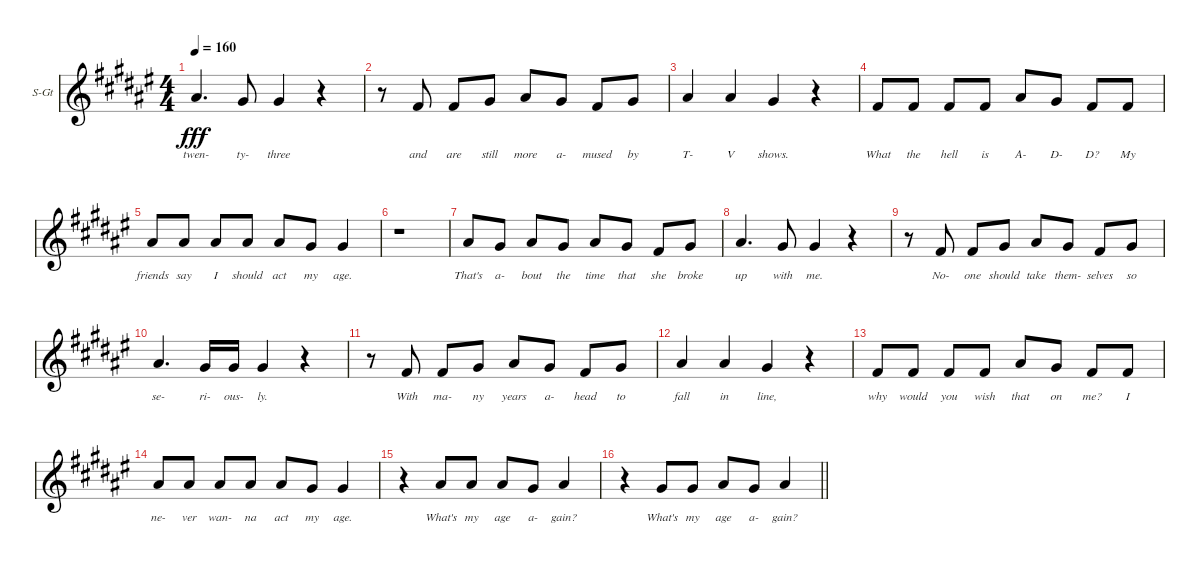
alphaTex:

\bracketExtendMode groupsimilarinstruments
\firstSystemTrackNameOrientation horizontal
\otherSystemsTrackNameOrientation horizontal
\track ("Lead Vocals" "S-Gt") {instrument lead6voice}
\staff {score}
\tuning (E4 B3 G3 D3 A2 E2)
\displaytranspose 12
\ts (4 4)
\tempo 160
\clef g2
\ks d#minor
3.3.4{d lyrics (0 "twen-") lyrics (1 "") lyrics (2 "") lyrics (3 "") lyrics (4 "") dy fff} 1.3.8{lyrics (0 "ty-") lyrics (1 "") lyrics (2 "") lyrics (3 "") lyrics (4 "")} 1.3.4{lyrics (0 "three") lyrics (1 "") lyrics (2 "") lyrics (3 "") lyrics (4 "")} r.4 |
r.8 4.4.8{lyrics (0 "and") lyrics (1 "") lyrics (2 "") lyrics (3 "") lyrics (4 "")} 4.4.8{lyrics (0 "are") lyrics (1 "") lyrics (2 "") lyrics (3 "") lyrics (4 "")} 1.3.8{lyrics (0 "still") lyrics (1 "") lyrics (2 "") lyrics (3 "") lyrics (4 "")} 3.3.8{lyrics (0 "more") lyrics (1 "") lyrics (2 "") lyrics (3 "") lyrics (4 "")} 1.3.8{lyrics (0 "a-") lyrics (1 "") lyrics (2 "") lyrics (3 "") lyrics (4 "")} 4.4.8{lyrics (0 "mused") lyrics (1 "") lyrics (2 "") lyrics (3 "") lyrics (4 "")} 1.3.8{lyrics (0 "by") lyrics (1 "") lyrics (2 "") lyrics (3 "") lyrics (4 "")} |
3.3.4{lyrics (0 "T-") lyrics (1 "") lyrics (2 "") lyrics (3 "") lyrics (4 "")} 3.3.4{lyrics (0 "V") lyrics (1 "") lyrics (2 "") lyrics (3 "") lyrics (4 "")} 1.3.4{lyrics (0 "shows.") lyrics (1 "") lyrics (2 "") lyrics (3 "") lyrics (4 "")} r.4 |
4.4.8{lyrics (0 "What") lyrics (1 "") lyrics (2 "") lyrics (3 "") lyrics (4 "")} 4.4.8{lyrics (0 "the") lyrics (1 "") lyrics (2 "") lyrics (3 "") lyrics (4 "")} 4.4.8{lyrics (0 "hell") lyrics (1 "") lyrics (2 "") lyrics (3 "") lyrics (4 "")} 4.4.8{lyrics (0 "is") lyrics (1 "") lyrics (2 "") lyrics (3 "") lyrics (4 "")} 3.3.8{lyrics (0 "A-") lyrics (1 "") lyrics (2 "") lyrics (3 "") lyrics (4 "")} 1.3.8{lyrics (0 "D-") lyrics (1 "") lyrics (2 "") lyrics (3 "") lyrics (4 "")} 4.4.8{lyrics (0 "D?") lyrics (1 "") lyrics (2 "") lyrics (3 "") lyrics (4 "")} 4.4.8{lyrics (0 "My") lyrics (1 "") lyrics (2 "") lyrics (3 "") lyrics (4 "")} |
3.3.8{lyrics (0 "friends") lyrics (1 "") lyrics (2 "") lyrics (3 "") lyrics (4 "")} 3.3.8{lyrics (0 "say") lyrics (1 "") lyrics (2 "") lyrics (3 "") lyrics (4 "")} 3.3.8{lyrics (0 "I") lyrics (1 "") lyrics (2 "") lyrics (3 "") lyrics (4 "")} 3.3.8{lyrics (0 "should") lyrics (1 "") lyrics (2 "") lyrics (3 "") lyrics (4 "")} 3.3.8{lyrics (0 "act") lyrics (1 "") lyrics (2 "") lyrics (3 "") lyrics (4 "")} 1.3.8{lyrics (0 "my") lyrics (1 "") lyrics (2 "") lyrics (3 "") lyrics (4 "")} 1.3.4{lyrics (0 "age.") lyrics (1 "") lyrics (2 "") lyrics (3 "") lyrics (4 "")} |
r.1 |
3.3.8{lyrics (0 "That's") lyrics (1 "") lyrics (2 "") lyrics (3 "") lyrics (4 "")} 1.3.8{lyrics (0 "a-") lyrics (1 "") lyrics (2 "") lyrics (3 "") lyrics (4 "")} 3.3.8{lyrics (0 "bout") lyrics (1 "") lyrics (2 "") lyrics (3 "") lyrics (4 "")} 1.3.8{lyrics (0 "the") lyrics (1 "") lyrics (2 "") lyrics (3 "") lyrics (4 "")} 3.3.8{lyrics (0 "time") lyrics (1 "") lyrics (2 "") lyrics (3 "") lyrics (4 "")} 1.3.8{lyrics (0 "that") lyrics (1 "") lyrics (2 "") lyrics (3 "") lyrics (4 "")} 4.4.8{lyrics (0 "she") lyrics (1 "") lyrics (2 "") lyrics (3 "") lyrics (4 "")} 1.3.8{lyrics (0 "broke") lyrics (1 "") lyrics (2 "") lyrics (3 "") lyrics (4 "")} |
3.3.4{d lyrics (0 "up") lyrics (1 "") lyrics (2 "") lyrics (3 "") lyrics (4 "")} 1.3.8{lyrics (0 "with") lyrics (1 "") lyrics (2 "") lyrics (3 "") lyrics (4 "")} 1.3.4{lyrics (0 "me.") lyrics (1 "") lyrics (2 "") lyrics (3 "") lyrics (4 "")} r.4 |
r.8 4.4.8{lyrics (0 "No-") lyrics (1 "") lyrics (2 "") lyrics (3 "") lyrics (4 "")} 4.4.8{lyrics (0 "one") lyrics (1 "") lyrics (2 "") lyrics (3 "") lyrics (4 "")} 1.3.8{lyrics (0 "should") lyrics (1 "") lyrics (2 "") lyrics (3 "") lyrics (4 "")} 3.3.8{lyrics (0 "take") lyrics (1 "") lyrics (2 "") lyrics (3 "") lyrics (4 "")} 1.3.8{lyrics (0 "them-") lyrics (1 "") lyrics (2 "") lyrics (3 "") lyrics (4 "")} 4.4.8{lyrics (0 "selves") lyrics (1 "") lyrics (2 "") lyrics (3 "") lyrics (4 "")} 1.3.8{lyrics (0 "so") lyrics (1 "") lyrics (2 "") lyrics (3 "") lyrics (4 "")} |
3.3.4{d lyrics (0 "se-") lyrics (1 "") lyrics (2 "") lyrics (3 "") lyrics (4 "")} 1.3.16{lyrics (0 "ri-") lyrics (1 "") lyrics (2 "") lyrics (3 "") lyrics (4 "")} 1.3.16{lyrics (0 "ous-") lyrics (1 "") lyrics (2 "") lyrics (3 "") lyrics (4 "")} 1.3.4{lyrics (0 "ly.") lyrics (1 "") lyrics (2 "") lyrics (3 "") lyrics (4 "")} r.4 |
r.8 4.4.8{lyrics (0 "With") lyrics (1 "") lyrics (2 "") lyrics (3 "") lyrics (4 "")} 4.4.8{lyrics (0 "ma-") lyrics (1 "") lyrics (2 "") lyrics (3 "") lyrics (4 "")} 1.3.8{lyrics (0 "ny") lyrics (1 "") lyrics (2 "") lyrics (3 "") lyrics (4 "")} 3.3.8{lyrics (0 "years") lyrics (1 "") lyrics (2 "") lyrics (3 "") lyrics (4 "")} 1.3.8{lyrics (0 "a-") lyrics (1 "") lyrics (2 "") lyrics (3 "") lyrics (4 "")} 4.4.8{lyrics (0 "head") lyrics (1 "") lyrics (2 "") lyrics (3 "") lyrics (4 "")} 1.3.8{lyrics (0 "to") lyrics (1 "") lyrics (2 "") lyrics (3 "") lyrics (4 "")} |
3.3.4{lyrics (0 "fall") lyrics (1 "") lyrics (2 "") lyrics (3 "") lyrics (4 "")} 3.3.4{lyrics (0 "in") lyrics (1 "") lyrics (2 "") lyrics (3 "") lyrics (4 "")} 1.3.4{lyrics (0 "line,") lyrics (1 "") lyrics (2 "") lyrics (3 "") lyrics (4 "")} r.4 |
4.4.8{lyrics (0 "why") lyrics (1 "") lyrics (2 "") lyrics (3 "") lyrics (4 "")} 4.4.8{lyrics (0 "would") lyrics (1 "") lyrics (2 "") lyrics (3 "") lyrics (4 "")} 4.4.8{lyrics (0 "you") lyrics (1 "") lyrics (2 "") lyrics (3 "") lyrics (4 "")} 4.4.8{lyrics (0 "wish") lyrics (1 "") lyrics (2 "") lyrics (3 "") lyrics (4 "")} 3.3.8{lyrics (0 "that") lyrics (1 "") lyrics (2 "") lyrics (3 "") lyrics (4 "")} 1.3.8{lyrics (0 "on") lyrics (1 "") lyrics (2 "") lyrics (3 "") lyrics (4 "")} 4.4.8{lyrics (0 "me?") lyrics (1 "") lyrics (2 "") lyrics (3 "") lyrics (4 "")} 4.4.8{lyrics (0 "I") lyrics (1 "") lyrics (2 "") lyrics (3 "") lyrics (4 "")} |
3.3.8{lyrics (0 "ne-") lyrics (1 "") lyrics (2 "") lyrics (3 "") lyrics (4 "")} 3.3.8{lyrics (0 "ver") lyrics (1 "") lyrics (2 "") lyrics (3 "") lyrics (4 "")} 3.3.8{lyrics (0 "wan-") lyrics (1 "") lyrics (2 "") lyrics (3 "") lyrics (4 "")} 3.3.8{lyrics (0 "na") lyrics (1 "") lyrics (2 "") lyrics (3 "") lyrics (4 "")} 3.3.8{lyrics (0 "act") lyrics (1 "") lyrics (2 "") lyrics (3 "") lyrics (4 "")} 1.3.8{lyrics (0 "my") lyrics (1 "") lyrics (2 "") lyrics (3 "") lyrics (4 "")} 1.3.4{lyrics (0 "age.") lyrics (1 "") lyrics (2 "") lyrics (3 "") lyrics (4 "")} |
r.4 3.3.8{lyrics (0 "What's") lyrics (1 "") lyrics (2 "") lyrics (3 "") lyrics (4 "")} 3.3.8{lyrics (0 "my") lyrics (1 "") lyrics (2 "") lyrics (3 "") lyrics (4 "")} 3.3.8{lyrics (0 "age") lyrics (1 "") lyrics (2 "") lyrics (3 "") lyrics (4 "")} 1.3.8{lyrics (0 "a-") lyrics (1 "") lyrics (2 "") lyrics (3 "") lyrics (4 "")} 3.3.4{lyrics (0 "gain?") lyrics (1 "") lyrics (2 "") lyrics (3 "") lyrics (4 "")} |
\barLineRight lightlight
r.4 1.3.8{lyrics (0 "What's") lyrics (1 "") lyrics (2 "") lyrics (3 "") lyrics (4 "")} 1.3.8{lyrics (0 "my") lyrics (1 "") lyrics (2 "") lyrics (3 "") lyrics (4 "")} 3.3.8{lyrics (0 "age") lyrics (1 "") lyrics (2 "") lyrics (3 "") lyrics (4 "")} 1.3.8{lyrics (0 "a-") lyrics (1 "") lyrics (2 "") lyrics (3 "") lyrics (4 "")} 3.3.4{lyrics (0 "gain?") lyrics (1 "") lyrics (2 "") lyrics (3 "") lyrics (4 "")}
